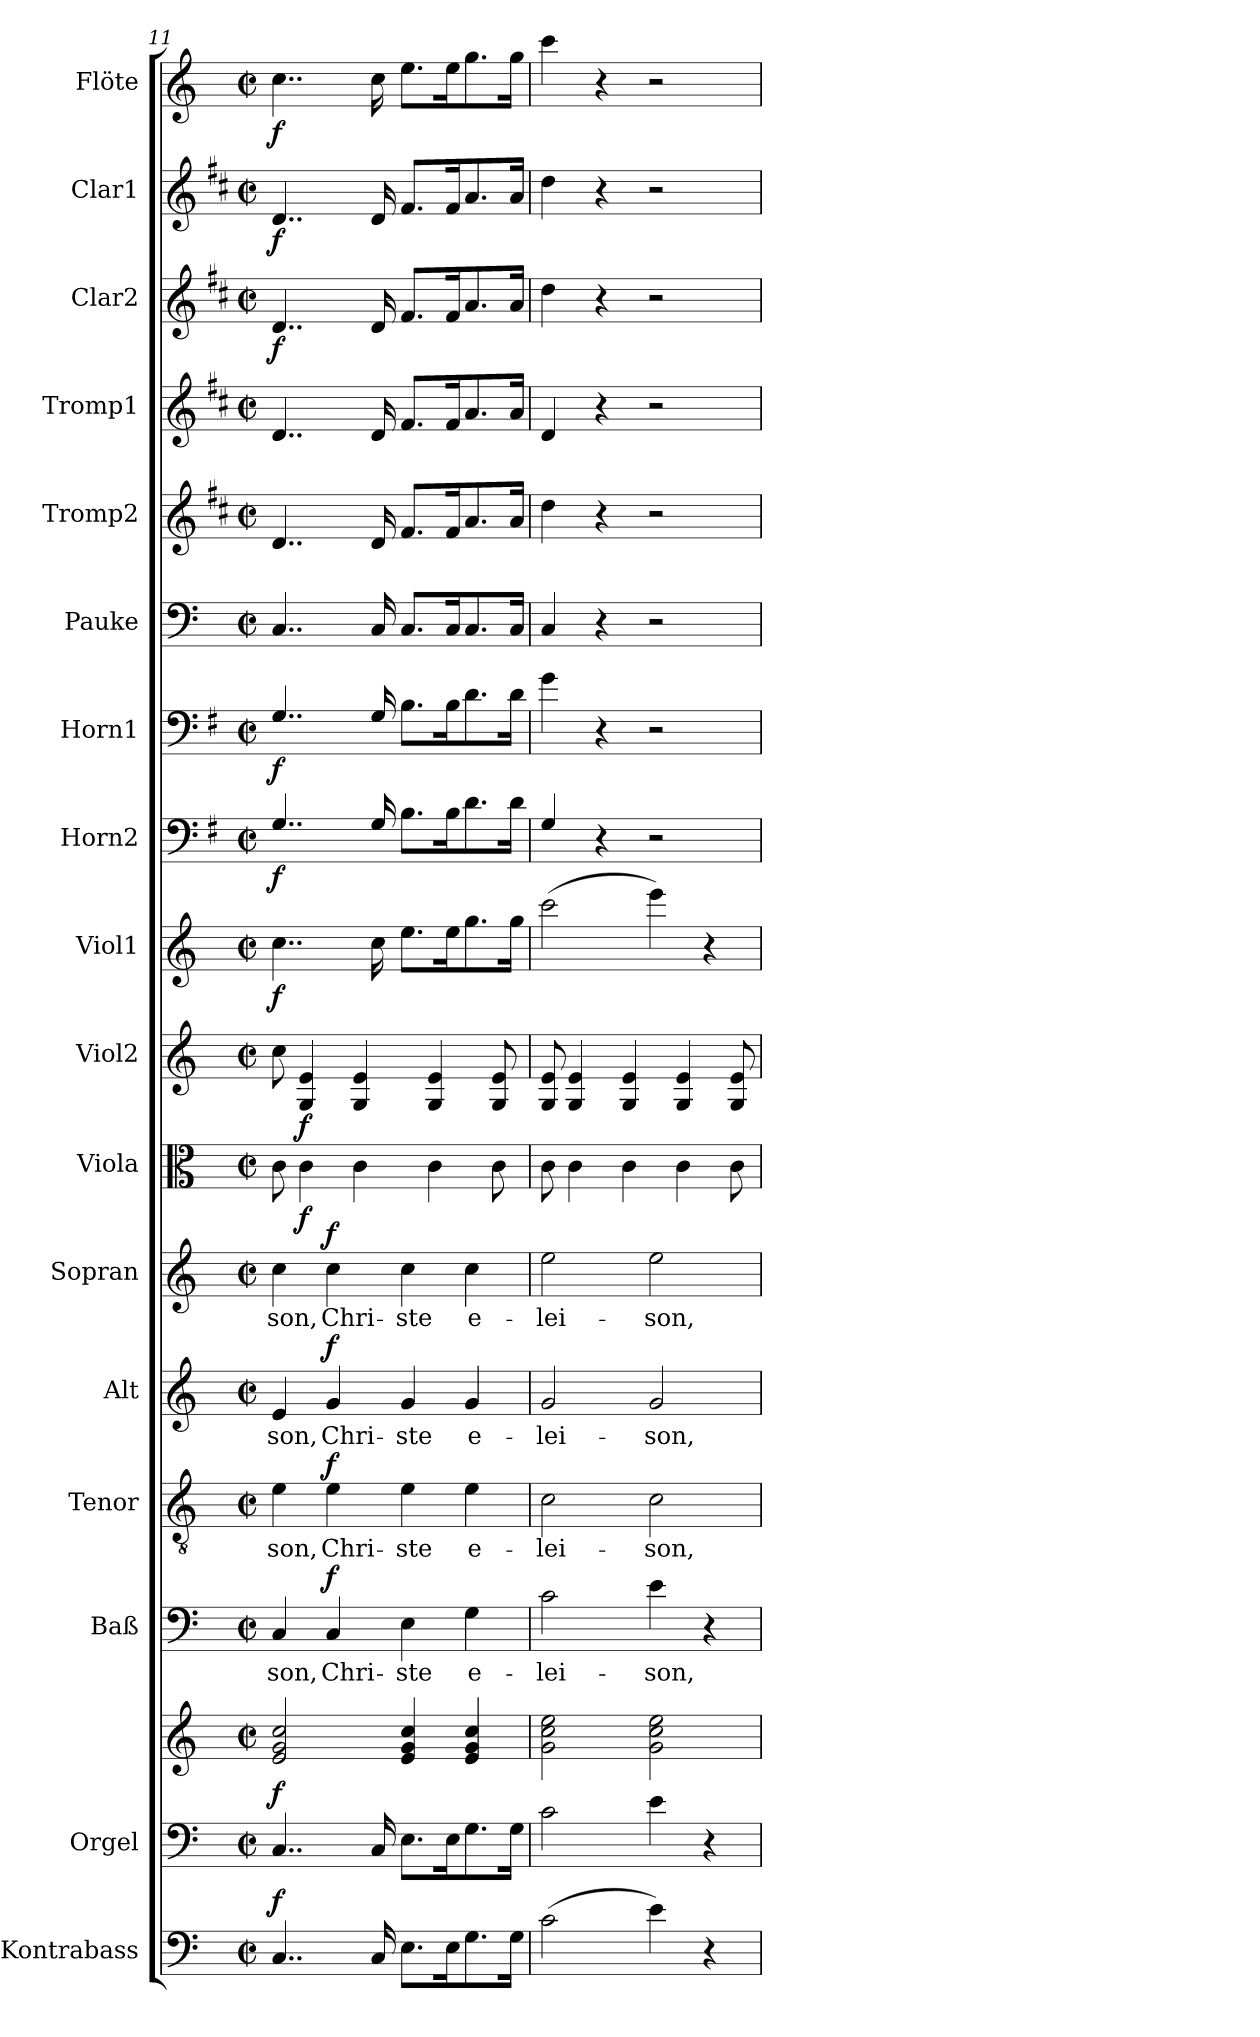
**kern	**dynam	**kern	**kern	**dynam	**kern	**text	**dynam	**kern	**text	**dynam	**kern	**text	**dynam	**kern	**text	**dynam	**kern	**dynam	**kern	**dynam	**kern	**dynam	**kern	**dynam	**kern	**dynam	**kern	**kern	**kern	**kern	**dynam	**kern	**dynam	**kern	**dynam
*part17	*part17	*part16	*part16	*part16	*part15	*part15	*part15	*part14	*part14	*part14	*part13	*part13	*part13	*part12	*part12	*part12	*part11	*part11	*part10	*part10	*part9	*part9	*part8	*part8	*part7	*part7	*part6	*part5	*part4	*part3	*part3	*part2	*part2	*part1	*part1
*staff18	*staff18	*staff17	*staff16	*staff16/17	*staff15	*staff15	*staff15	*staff14	*staff14	*staff14	*staff13	*staff13	*staff13	*staff12	*staff12	*staff12	*staff11	*staff11	*staff10	*staff10	*staff9	*staff9	*staff8	*staff8	*staff7	*staff7	*staff6	*staff5	*staff4	*staff3	*staff3	*staff2	*staff2	*staff1	*staff1
*I"Kontrabass	*	*I"Orgel	*	*	*I"Baß	*	*	*I"Tenor	*	*	*I"Alt	*	*	*I"Sopran	*	*	*I"Viola	*	*I"Viol2	*	*I"Viol1	*	*I"Horn2	*	*I"Horn1	*	*I"Pauke	*I"Tromp2	*I"Tromp1	*I"Clar2	*	*I"Clar1	*	*I"Flöte	*
*I'Kb	*	*	*	*	*I'B	*	*	*I'T	*	*	*I'A	*	*	*I'S	*	*	*I'Vla	*	*I'Vl2	*	*I'Vl1	*	*I'Hr2	*	*I'Hr1	*	*I'Pk	*I'Tr2	*I'Tr1	*I'Cl2	*	*I'Cl1	*	*I'Fl	*
*clefF4	*	*clefF4	*clefG2	*	*clefF4	*	*	*clefGv2	*	*	*clefG2	*	*	*clefG2	*	*	*clefC3	*	*clefG2	*	*clefG2	*	*clefF4	*	*clefF4	*	*clefF4	*clefG2	*clefG2	*clefG2	*	*clefG2	*	*clefG2	*
*ITrd7c12	*	*	*	*	*	*	*	*	*	*	*	*	*	*	*	*	*	*	*	*	*	*	*ITrd4c7	*	*ITrd4c7	*	*	*ITrd1c2	*ITrd1c2	*ITrd1c2	*	*ITrd1c2	*	*	*
*k[]	*	*k[]	*k[]	*	*k[]	*	*	*k[]	*	*	*k[]	*	*	*k[]	*	*	*k[]	*	*k[]	*	*k[]	*	*k[]	*	*k[]	*	*k[]	*k[]	*k[]	*k[]	*	*k[]	*	*k[]	*
*C:	*	*C:	*C:	*	*C:	*	*	*C:	*	*	*C:	*	*	*C:	*	*	*C:	*	*C:	*	*C:	*	*C:	*	*C:	*	*C:	*C:	*C:	*C:	*	*C:	*	*C:	*
*M2/2	*	*M2/2	*M2/2	*	*M2/2	*	*	*M2/2	*	*	*M2/2	*	*	*M2/2	*	*	*M2/2	*	*M2/2	*	*M2/2	*	*M2/2	*	*M2/2	*	*M2/2	*M2/2	*M2/2	*M2/2	*	*M2/2	*	*M2/2	*
*met(c|)	*	*met(c|)	*met(c|)	*	*met(c|)	*	*	*met(c|)	*	*	*met(c|)	*	*	*met(c|)	*	*	*met(c|)	*	*met(c|)	*	*met(c|)	*	*met(c|)	*	*met(c|)	*	*met(c|)	*met(c|)	*met(c|)	*met(c|)	*	*met(c|)	*	*met(c|)	*
=11	=11	=11	=11	=11	=11	=11	=11	=11	=11	=11	=11	=11	=11	=11	=11	=11	=11	=11	=11	=11	=11	=11	=11	=11	=11	=11	=11	=11	=11	=11	=11	=11	=11	=11	=11
!	!LO:DY:a	!	!	!LO:DY:a=2	!	!LO:LY:b	!	!	!LO:LY:b	!	!	!LO:LY:b	!	!	!LO:LY:b	!	!	!	!	!	!	!LO:DY:b	!	!LO:DY:b	!	!LO:DY:b	!	!	!	!	!LO:DY:b	!	!LO:DY:b	!	!LO:DY:b
4..CC/	f	4..C/	2e/ 2g/ 2cc/	f	4C/	-son,	.	4e\	-son,	.	4e/	-son,	.	4cc\	-son,	.	8c\	.	8cc\	.	4..cc\	f	4..C/	f	4..C/	f	4..C/	4..c/	4..c/	4..c/	f	4..c/	f	4..cc\	f
!	!	!	!	!	!	!	!	!	!	!	!	!	!	!	!	!	!	!LO:DY:b	!	!LO:DY:b	!	!	!	!	!	!	!	!	!	!	!	!	!	!	!
.	.	.	.	.	.	.	.	.	.	.	.	.	.	.	.	.	4c\	f	4G/ 4e/	f	.	.	.	.	.	.	.	.	.	.	.	.	.	.	.
!	!	!	!	!	!	!LO:LY:b	!LO:DY:a	!	!LO:LY:b	!LO:DY:a	!	!LO:LY:b	!LO:DY:a	!	!LO:LY:b	!LO:DY:a	!	!	!	!	!	!	!	!	!	!	!	!	!	!	!	!	!	!	!
.	.	.	.	.	4C/	Chri-	f	4e\	Chri-	f	4g/	Chri-	f	4cc\	Chri-	f	.	.	.	.	.	.	.	.	.	.	.	.	.	.	.	.	.	.	.
.	.	.	.	.	.	.	.	.	.	.	.	.	.	.	.	.	4c\	.	4G/ 4e/	.	.	.	.	.	.	.	.	.	.	.	.	.	.	.	.
16CC/	.	16C/	.	.	.	.	.	.	.	.	.	.	.	.	.	.	.	.	.	.	16cc\	.	16C/	.	16C/	.	16C/	16c/	16c/	16c/	.	16c/	.	16cc\	.
!	!	!	!	!	!	!LO:LY:b	!	!	!LO:LY:b	!	!	!LO:LY:b	!	!	!LO:LY:b	!	!	!	!	!	!	!	!	!	!	!	!	!	!	!	!	!	!	!	!
8.EE\L	.	8.E\L	4e/ 4g/ 4cc/	.	4E\	-ste	.	4e\	-ste	.	4g/	-ste	.	4cc\	-ste	.	.	.	.	.	8.ee\L	.	8.E\L	.	8.E\L	.	8.C/L	8.e/L	8.e/L	8.e/L	.	8.e/L	.	8.ee\L	.
.	.	.	.	.	.	.	.	.	.	.	.	.	.	.	.	.	4c\	.	4G/ 4e/	.	.	.	.	.	.	.	.	.	.	.	.	.	.	.	.
16EE\k	.	16E\k	.	.	.	.	.	.	.	.	.	.	.	.	.	.	.	.	.	.	16ee\k	.	16E\k	.	16E\k	.	16C/k	16e/k	16e/k	16e/k	.	16e/k	.	16ee\k	.
!	!	!	!	!	!	!LO:LY:b	!	!	!LO:LY:b	!	!	!LO:LY:b	!	!	!LO:LY:b	!	!	!	!	!	!	!	!	!	!	!	!	!	!	!	!	!	!	!	!
8.GG\	.	8.G\	4e/ 4g/ 4cc/	.	4G\	e-	.	4e\	e-	.	4g/	e-	.	4cc\	e-	.	.	.	.	.	8.gg\	.	8.G\	.	8.G\	.	8.C/	8.g/	8.g/	8.g/	.	8.g/	.	8.gg\	.
.	.	.	.	.	.	.	.	.	.	.	.	.	.	.	.	.	8c\	.	8G/ 8e/	.	.	.	.	.	.	.	.	.	.	.	.	.	.	.	.
16GG\Jk	.	16G\Jk	.	.	.	.	.	.	.	.	.	.	.	.	.	.	.	.	.	.	16gg\Jk	.	16G\Jk	.	16G\Jk	.	16C/Jk	16g/Jk	16g/Jk	16g/Jk	.	16g/Jk	.	16gg\Jk	.
=12	=12	=12	=12	=12	=12	=12	=12	=12	=12	=12	=12	=12	=12	=12	=12	=12	=12	=12	=12	=12	=12	=12	=12	=12	=12	=12	=12	=12	=12	=12	=12	=12	=12	=12	=12
!	!	!	!	!	!	!LO:LY:b	!	!	!LO:LY:b	!	!	!LO:LY:b	!	!	!LO:LY:b	!	!	!	!	!	!	!	!	!	!	!	!	!	!	!	!	!	!	!	!
(2C\	.	2c\	2g\ 2cc\ 2ee\	.	2c\	-lei-	.	2c\	-lei-	.	2g/	-lei-	.	2ee\	-lei-	.	8c\	.	8G/ 8e/	.	(>2ccc\	.	4C/	.	4c\	.	4C/	4cc\	4c/	4cc\	.	4cc\	.	4ccc\	.
.	.	.	.	.	.	.	.	.	.	.	.	.	.	.	.	.	4c\	.	4G/ 4e/	.	.	.	.	.	.	.	.	.	.	.	.	.	.	.	.
.	.	.	.	.	.	.	.	.	.	.	.	.	.	.	.	.	.	.	.	.	.	.	4r	.	4r	.	4r	4r	4r	4r	.	4r	.	4r	.
.	.	.	.	.	.	.	.	.	.	.	.	.	.	.	.	.	4c\	.	4G/ 4e/	.	.	.	.	.	.	.	.	.	.	.	.	.	.	.	.
!	!	!	!	!	!	!LO:LY:b	!	!	!LO:LY:b	!	!	!LO:LY:b	!	!	!LO:LY:b	!	!	!	!	!	!	!	!	!	!	!	!	!	!	!	!	!	!	!	!
4E\)	.	4e\	2g\ 2cc\ 2ee\	.	4e\	-son,	.	2c\	-son,	.	2g/	-son,	.	2ee\	-son,	.	.	.	.	.	4eee\)	.	2r	.	2r	.	2r	2r	2r	2r	.	2r	.	2r	.
.	.	.	.	.	.	.	.	.	.	.	.	.	.	.	.	.	4c\	.	4G/ 4e/	.	.	.	.	.	.	.	.	.	.	.	.	.	.	.	.
4r	.	4r	.	.	4r	.	.	.	.	.	.	.	.	.	.	.	.	.	.	.	4r	.	.	.	.	.	.	.	.	.	.	.	.	.	.
.	.	.	.	.	.	.	.	.	.	.	.	.	.	.	.	.	8c\	.	8G/ 8e/	.	.	.	.	.	.	.	.	.	.	.	.	.	.	.	.
=	=	=	=	=	=	=	=	=	=	=	=	=	=	=	=	=	=	=	=	=	=	=	=	=	=	=	=	=	=	=	=	=	=	=	=
*-	*-	*-	*-	*-	*-	*-	*-	*-	*-	*-	*-	*-	*-	*-	*-	*-	*-	*-	*-	*-	*-	*-	*-	*-	*-	*-	*-	*-	*-	*-	*-	*-	*-	*-	*-
